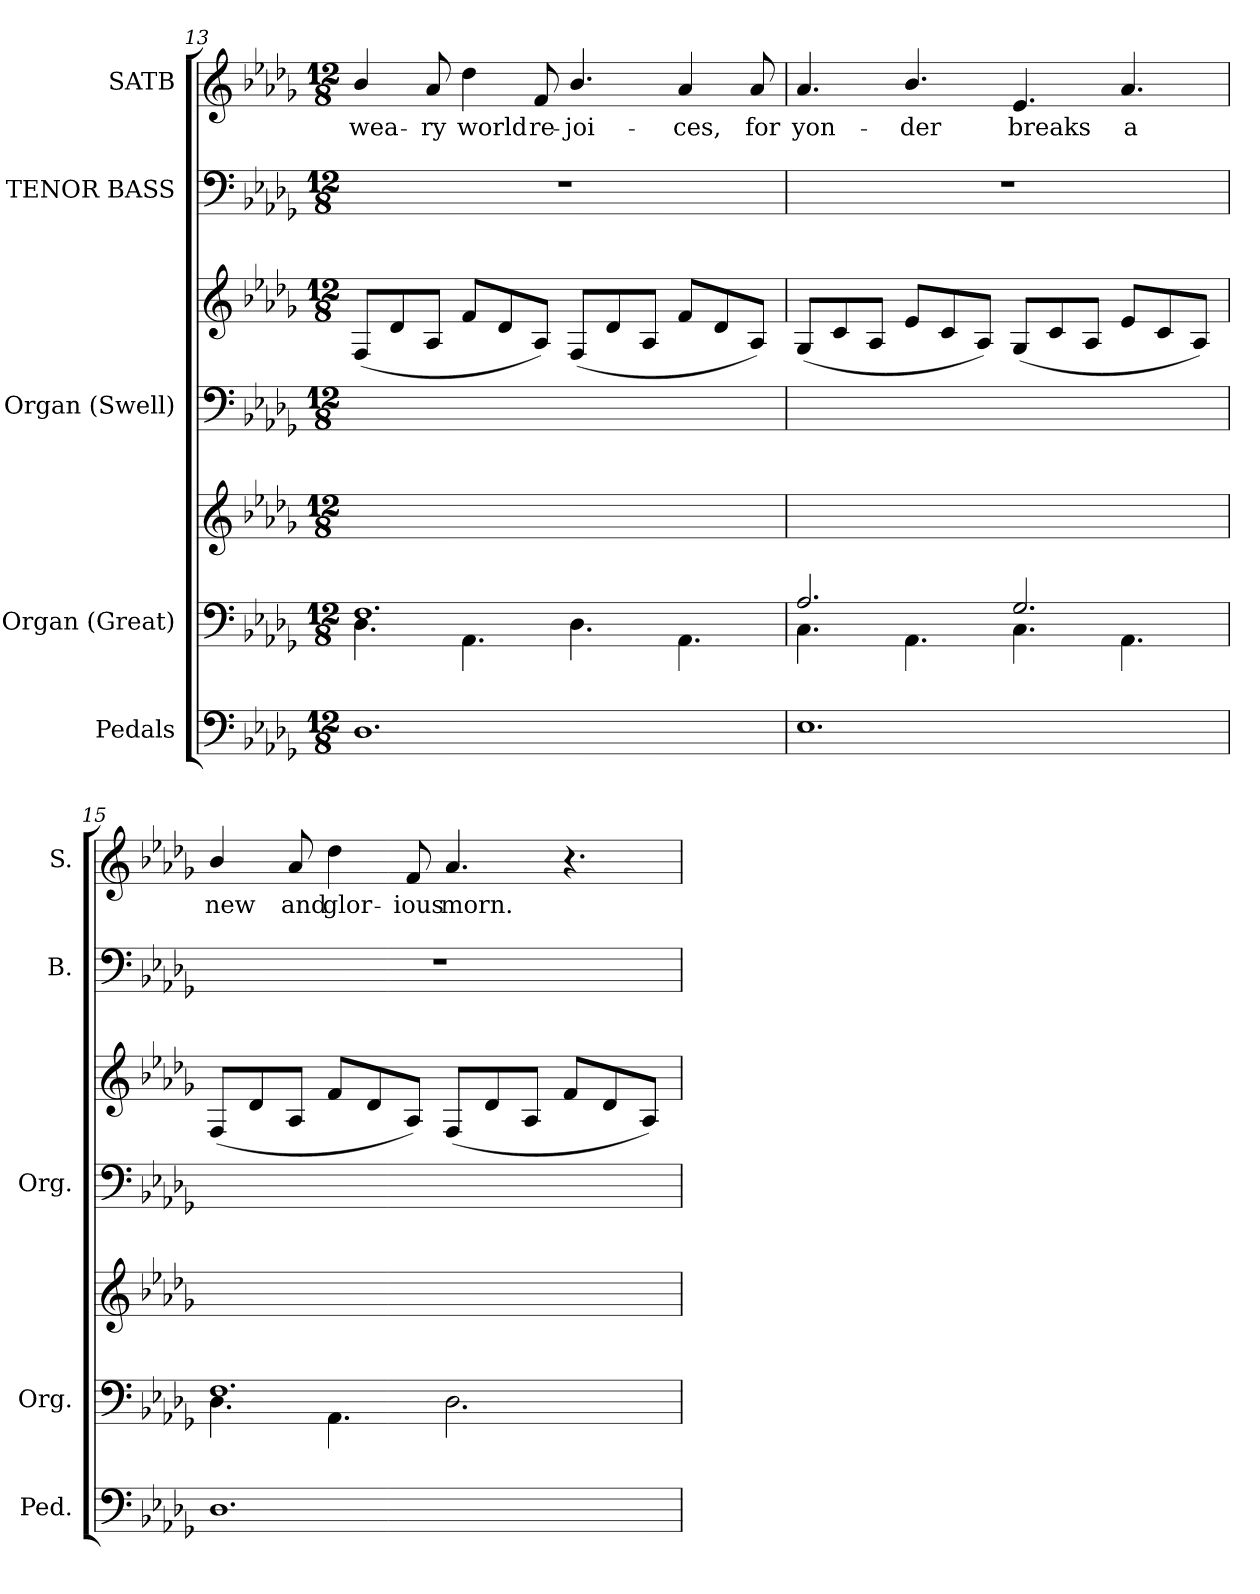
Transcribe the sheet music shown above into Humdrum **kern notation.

**kern	**kern	**kern	**kern	**kern	**kern	**kern	**text
*part5	*part4	*part4	*part3	*part3	*part2	*part1	*part1
*staff7	*staff6	*staff5	*staff4	*staff3	*staff2	*staff1	*staff1
*I"Pedals	*I"Organ (Great)	*	*I"Organ (Swell)	*	*I"TENOR BASS	*I"SATB	*
*I'Ped.	*I'Org.	*	*I'Org.	*	*I'B.	*I'S.	*
!!LO:LB:g=z
*clefF4	*clefF4	*clefG2	*clefF4	*clefG2	*clefF4	*clefG2	*
*k[b-e-a-d-g-]	*k[b-e-a-d-g-]	*k[b-e-a-d-g-]	*k[b-e-a-d-g-]	*k[b-e-a-d-g-]	*k[b-e-a-d-g-]	*k[b-e-a-d-g-]	*
*D-:	*D-:	*D-:	*D-:	*D-:	*D-:	*D-:	*
*M12/8	*M12/8	*M12/8	*M12/8	*M12/8	*M12/8	*M12/8	*
=13	=13	=13	=13	=13	=13	=13	=13
*	*^	*	*	*	*	*	*
!	!	!	!LO:N:vis=1	!LO:N:vis=1	!	!LO:N:vis=1	!	!
!	!	!	!	!	!	!	!	!LO:LY:b:color=#000000
1.D-i	1.Fi	4.D-i\	1.ryy	1.ryy	(8Fi/L	1.r	4b-i/	wea-
.	.	.	.	.	8d-i/	.	.	.
!	!	!	!	!	!	!	!	!LO:LY:b:color=#000000
.	.	.	.	.	8A-i/J	.	8a-i/	-ry
!	!	!	!	!	!	!	!	!LO:LY:b:color=#000000
.	.	4.AA-i\	.	.	8fi/L	.	4dd-i\	world
.	.	.	.	.	8d-i/	.	.	.
!	!	!	!	!	!	!	!	!LO:LY:b:color=#000000
.	.	.	.	.	8A-i/J)	.	8fi/	re-
!	!	!	!	!	!	!	!	!LO:LY:b:color=#000000
.	.	4.D-i\	.	.	(8Fi/L	.	4.b-i/	-joi-
.	.	.	.	.	8d-i/	.	.	.
.	.	.	.	.	8A-i/J	.	.	.
!	!	!	!	!	!	!	!	!LO:LY:b:color=#000000
.	.	4.AA-i\	.	.	8fi/L	.	4a-i/	-ces,
.	.	.	.	.	8d-i/	.	.	.
!	!	!	!	!	!	!	!	!LO:LY:b:color=#000000
.	.	.	.	.	8A-i/J)	.	8a-i/	for
=14	=14	=14	=14	=14	=14	=14	=14	=14
!	!	!	!LO:N:vis=1	!LO:N:vis=1	!	!LO:N:vis=1	!	!
!	!	!	!	!	!	!	!	!LO:LY:b:color=#000000
1.E-i	2.A-i/	4.Ci\	1.ryy	1.ryy	(8G-i/L	1.r	4.a-i/	yon-
.	.	.	.	.	8ci/	.	.	.
.	.	.	.	.	8A-i/J	.	.	.
!	!	!	!	!	!	!	!	!LO:LY:b:color=#000000
.	.	4.AA-i\	.	.	8e-i/L	.	4.b-i/	-der
.	.	.	.	.	8ci/	.	.	.
.	.	.	.	.	8A-i/J)	.	.	.
!	!	!	!	!	!	!	!	!LO:LY:b:color=#000000
.	2.G-i/	4.Ci\	.	.	(8G-i/L	.	4.e-i/	breaks
.	.	.	.	.	8ci/	.	.	.
.	.	.	.	.	8A-i/J	.	.	.
!	!	!	!	!	!	!	!	!LO:LY:b:color=#000000
.	.	4.AA-i\	.	.	8e-i/L	.	4.a-i/	a
.	.	.	.	.	8ci/	.	.	.
.	.	.	.	.	8A-i/J)	.	.	.
=15	=15	=15	=15	=15	=15	=15	=15	=15
!	!	!	!LO:N:vis=1	!LO:N:vis=1	!	!LO:N:vis=1	!	!
!	!	!	!	!	!	!	!	!LO:LY:b:color=#000000
1.D-i	1.Fi	4.D-i\	1.ryy	1.ryy	(8Fi/L	1.r	4b-i/	new
.	.	.	.	.	8d-i/	.	.	.
!	!	!	!	!	!	!	!	!LO:LY:b:color=#000000
.	.	.	.	.	8A-i/J	.	8a-i/	and
!	!	!	!	!	!	!	!	!LO:LY:b:color=#000000
.	.	4.AA-i\	.	.	8fi/L	.	4dd-i\	glor-
.	.	.	.	.	8d-i/	.	.	.
!	!	!	!	!	!	!	!	!LO:LY:b:color=#000000
.	.	.	.	.	8A-i/J)	.	8fi/	-ious
!	!	!	!	!	!	!	!	!LO:LY:b:color=#000000
.	.	2.D-i\	.	.	(8Fi/L	.	4.a-i/	morn.
.	.	.	.	.	8d-i/	.	.	.
.	.	.	.	.	8A-i/J	.	.	.
.	.	.	.	.	8fi/L	.	4.r	.
.	.	.	.	.	8d-i/	.	.	.
.	.	.	.	.	8A-i/J)	.	.	.
*	*v	*v	*	*	*	*	*	*
=	=	=	=	=	=	=	=
*-	*-	*-	*-	*-	*-	*-	*-
